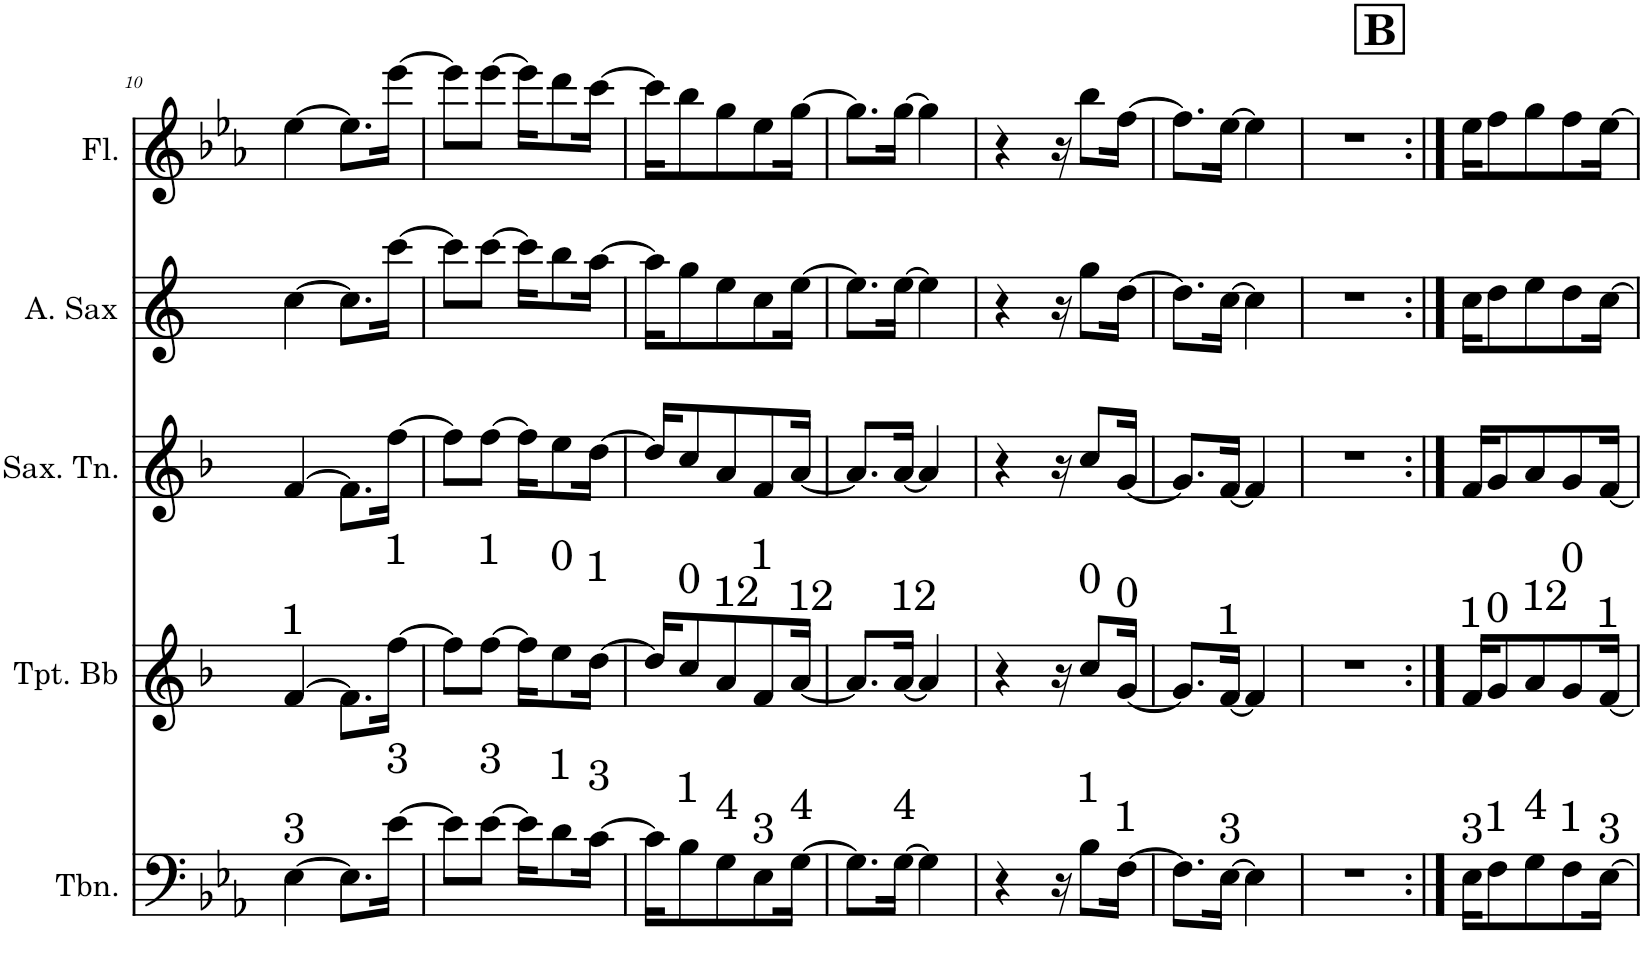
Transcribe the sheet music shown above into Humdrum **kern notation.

**kern	**kern	**kern	**kern	**kern
*part5	*part4	*part3	*part2	*part1
*staff5	*staff4	*staff3	*staff2	*staff1
*I"Trombone	*I"Trompete Bb	*I"Saxofone Tenor	*I"Saxofone Alto	*I"Flauta Transversal
*I'Tbn.	*I'Tpt. Bb	*I'Sax. Tn.	*	*I'Fl.
!!LO:PB:g=z
*clefF4	*clefG2	*clefG2	*clefG2	*clefG2
*	*Trd1c2	*Trd8c14	*Trd5c9	*
*k[b-e-a-]	*k[b-]	*k[b-]	*k[]	*k[b-e-a-]
*M2/4	*M2/4	*M2/4	*M2/4	*M2/4
=10	=10	=10	=10	=10
!	!LO:TX:a:t=1	!	!	!
!LO:TX:a:t=3	!	!	!	!
[4E-\	[4f/	[4f/	[4cc\	[4ee-\
8.E-\L]	8.f\L]	8.f\L]	8.cc\L]	8.ee-\L]
!	!LO:TX:a:t=1	!	!	!
!LO:TX:a:t=3	!	!	!	!
[16e-\Jk	[16ff\Jk	[16ff\Jk	[16ccc\Jk	[16eee-\Jk
=11	=11	=11	=11	=11
8e-\L]	8ff\L]	8ff\L]	8ccc\L]	8eee-\L]
!	!LO:TX:a:t=1	!	!	!
!LO:TX:a:t=3	!	!	!	!
[8e-\J	[8ff\J	[8ff\J	[8ccc\J	[8eee-\J
16e-\KL]	16ff\KL]	16ff\KL]	16ccc\KL]	16eee-\KL]
!	!LO:TX:a:t=0	!	!	!
!LO:TX:a:t=1	!	!	!	!
8d\	8ee\	8ee\	8bb\	8ddd\
!	!LO:TX:a:t=1	!	!	!
!LO:TX:a:t=3	!	!	!	!
[16c\Jk	[16dd\Jk	[16dd\Jk	[16aa\Jk	[16ccc\Jk
=12	=12	=12	=12	=12
16c\KL]	16dd/KL]	16dd/KL]	16aa\KL]	16ccc\KL]
!	!LO:TX:a:t=0	!	!	!
!LO:TX:a:t=1	!	!	!	!
8B-\	8cc/	8cc/	8gg\	8bb-\
!	!LO:TX:a:t=12	!	!	!
!LO:TX:a:t=4	!	!	!	!
8G\	8a/	8a/	8ee\	8gg\
!	!LO:TX:a:t=1	!	!	!
!LO:TX:a:t=3	!	!	!	!
8E-\	8f/	8f/	8cc\	8ee-\
!	!LO:TX:a:t=12	!	!	!
!LO:TX:a:t=4	!	!	!	!
[16G\Jk	[16a/Jk	[16a/Jk	[16ee\Jk	[16gg\Jk
=13	=13	=13	=13	=13
8.G\L]	8.a/L]	8.a/L]	8.ee\L]	8.gg\L]
!	!LO:TX:a:t=12	!	!	!
!LO:TX:a:t=4	!	!	!	!
[16G\Jk	[16a/Jk	[16a/Jk	[16ee\Jk	[16gg\Jk
4G\]	4a/]	4a/]	4ee\]	4gg\]
=14	=14	=14	=14	=14
4r	4r	4r	4r	4r
16r	16r	16r	16r	16r
!	!LO:TX:a:t=0	!	!	!
!LO:TX:a:t=1	!	!	!	!
8B-\L	8cc/L	8cc/L	8gg\L	8bb-\L
!	!LO:TX:a:t=0	!	!	!
!LO:TX:a:t=1	!	!	!	!
[16F\Jk	[16g/Jk	[16g/Jk	[16dd\Jk	[16ff\Jk
=15	=15	=15	=15	=15
8.F\L]	8.g/L]	8.g/L]	8.dd\L]	8.ff\L]
!	!LO:TX:a:t=1	!	!	!
!LO:TX:a:t=3	!	!	!	!
[16E-\Jk	[16f/Jk	[16f/Jk	[16cc\Jk	[16ee-\Jk
4E-\]	4f/]	4f/]	4cc\]	4ee-\]
=16	=16	=16	=16	=16
2r	2r	2r	2r	2r
!!LO:REH:place=s1:a:B:cj:t=B
=17:|!	=17:|!	=17:|!	=17:|!	=17:|!
!	!LO:TX:a:t=1	!	!	!
!LO:TX:a:t=3	!	!	!	!
16E-\KL	16f/KL	16f/KL	16cc\KL	16ee-\KL
!	!LO:TX:a:t=0	!	!	!
!LO:TX:a:t=1	!	!	!	!
8F\	8g/	8g/	8dd\	8ff\
!	!LO:TX:a:t=12	!	!	!
!LO:TX:a:t=4	!	!	!	!
8G\	8a/	8a/	8ee\	8gg\
!	!LO:TX:a:t=0	!	!	!
!LO:TX:a:t=1	!	!	!	!
8F\	8g/	8g/	8dd\	8ff\
!	!LO:TX:a:t=1	!	!	!
!LO:TX:a:t=3	!	!	!	!
[16E-\Jk	[16f/Jk	[16f/Jk	[16cc\Jk	[16ee-\Jk
=	=	=	=	=
*-	*-	*-	*-	*-
